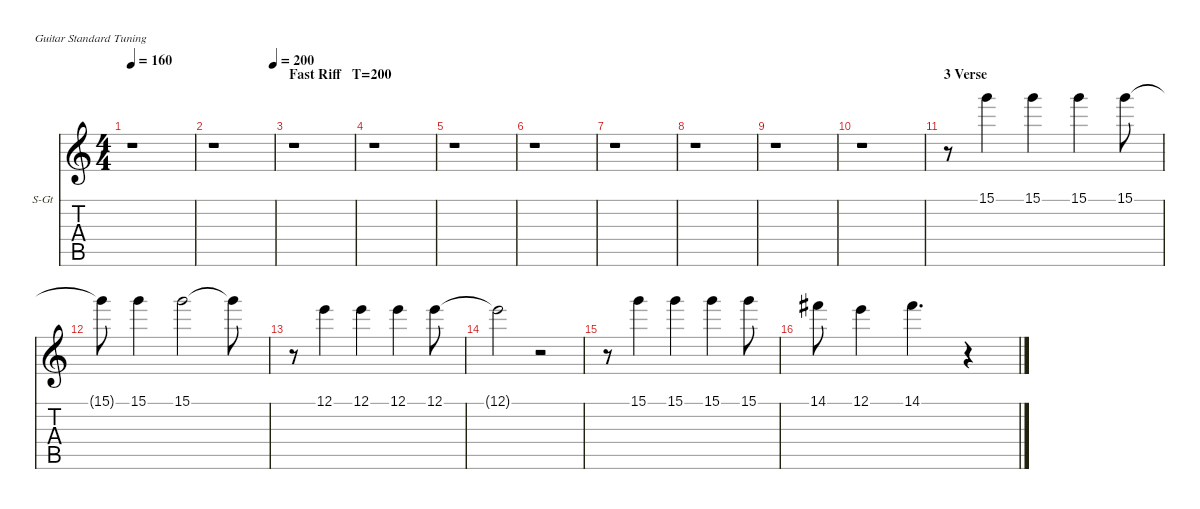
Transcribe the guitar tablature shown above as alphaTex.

\hideDynamics
\bracketExtendMode nobrackets
\firstSystemTrackNameOrientation horizontal
\otherSystemsTrackNameOrientation horizontal
\track ("Vocals" "S-Gt") {instrument lead1square}
\staff {score tabs}
\tuning (E4 B3 G3 D3 A2 E2)
\displaytranspose 12
\ts (4 4)
\tempo 160
\clef g2
\ks c
r.1{dy f} |
\tempo (200 1)
r.1 |
\section ("" "Fast Riff   T=200")
r.1 |
r.1 |
r.1 |
r.1 |
r.1 |
r.1 |
r.1 |
r.1 |
\section ("" "3 Verse")
r.8 15.1.4 15.1.4 15.1.4 15.1.8 |
15.1{t}.8 15.1.4 15.1.2 15.1{t}.8 |
r.8 12.1.4 12.1.4 12.1.4 12.1.8 |
12.1{t}.2 r.2 |
r.8 15.1.4 15.1.4 15.1.4 15.1.8 |
14.1{acc #}.8 12.1.4 14.1{acc #}.4{d} r.4
